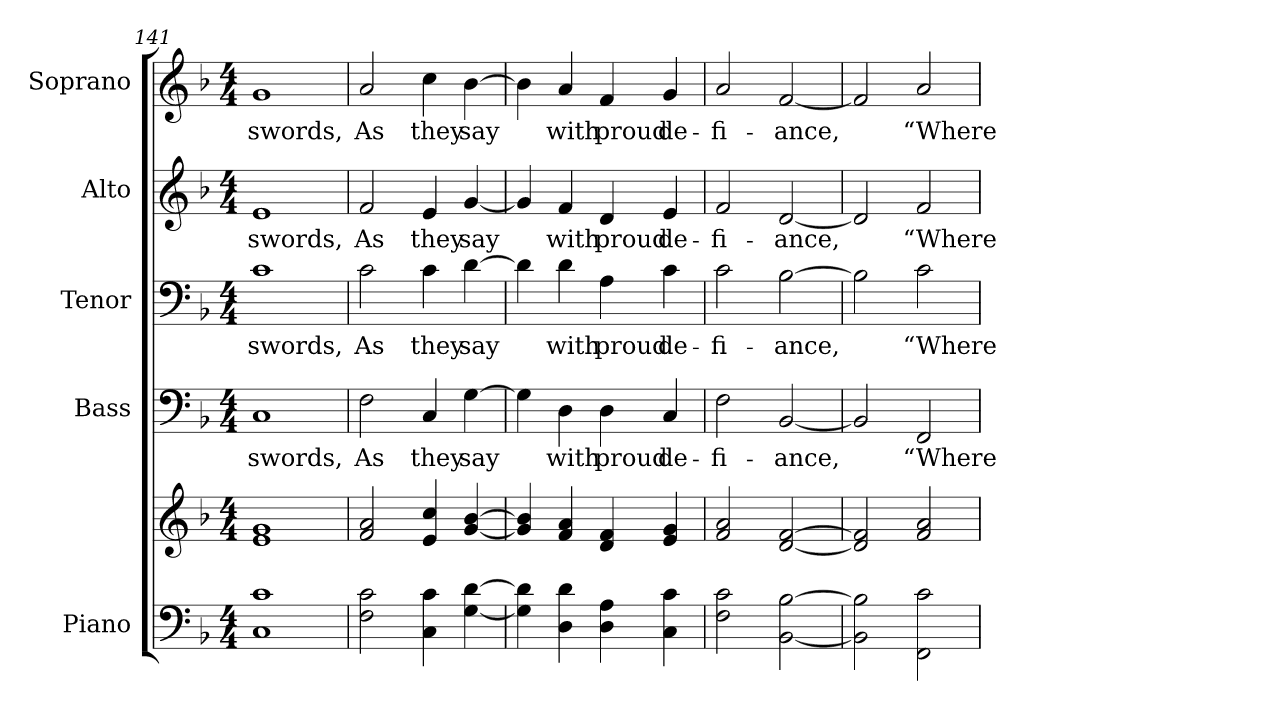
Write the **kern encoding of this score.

**kern	**kern	**kern	**text	**kern	**text	**kern	**text	**kern	**text
*part5	*part5	*part4	*part4	*part3	*part3	*part2	*part2	*part1	*part1
*staff6	*staff5	*staff4	*staff4	*staff3	*staff3	*staff2	*staff2	*staff1	*staff1
*I"Piano	*	*I"Bass	*	*I"Tenor	*	*I"Alto	*	*I"Soprano	*
*I'Pno.	*	*I'B.	*	*I'T.	*	*I'A.	*	*I'S.	*
*clefF4	*clefG2	*clefF4	*	*clefF4	*	*clefG2	*	*clefG2	*
*k[b-]	*k[b-]	*k[b-]	*	*k[b-]	*	*k[b-]	*	*k[b-]	*
*F:	*F:	*F:	*	*F:	*	*F:	*	*F:	*
*M4/4	*M4/4	*M4/4	*	*M4/4	*	*M4/4	*	*M4/4	*
=141	=141	=141	=141	=141	=141	=141	=141	=141	=141
!	!	!	!LO:LY:b:color=#000000	!	!	!	!	!	!
!	!	!	!	!	!LO:LY:b:color=#000000	!	!	!	!
!	!	!	!	!	!	!	!LO:LY:b:color=#000000	!	!
!	!	!	!	!	!	!	!	!	!LO:LY:b:color=#000000
1Ci 1ci	1ei 1gi	1Ci	swords,	1ci	swords,	1ei	swords,	1gi	swords,
!!LO:PB:g=z
=142	=142	=142	=142	=142	=142	=142	=142	=142	=142
!	!	!	!LO:LY:b:color=#000000	!	!	!	!	!	!
!	!	!	!	!	!LO:LY:b:color=#000000	!	!	!	!
!	!	!	!	!	!	!	!LO:LY:b:color=#000000	!	!
!	!	!	!	!	!	!	!	!	!LO:LY:b:color=#000000
2Fi\ 2ci	2fi/ 2ai	2Fi\	As	2ci\	As	2fi/	As	2ai/	As
!	!	!	!LO:LY:b:color=#000000	!	!	!	!	!	!
!	!	!	!	!	!LO:LY:b:color=#000000	!	!	!	!
!	!	!	!	!	!	!	!LO:LY:b:color=#000000	!	!
!	!	!	!	!	!	!	!	!	!LO:LY:b:color=#000000
4Ci\ 4ci	4ei/ 4cci	4Ci/	they	4ci\	they	4ei/	they	4cci\	they
!	!	!	!LO:LY:b:color=#000000	!	!	!	!	!	!
!	!	!	!	!	!LO:LY:b:color=#000000	!	!	!	!
!	!	!	!	!	!	!	!LO:LY:b:color=#000000	!	!
!	!	!	!	!	!	!	!	!	!LO:LY:b:color=#000000
[<4Gi\ [>4di	[<4gi/ [>4b-i	[>4Gi\	say	[>4di\	say	[<4gi/	say	[>4b-i\	say
=143	=143	=143	=143	=143	=143	=143	=143	=143	=143
4Gi\] 4di]	4gi/] 4b-i]	4Gi\]	.	4di\]	.	4gi/]	.	4b-i\]	.
!	!	!	!LO:LY:b:color=#000000	!	!	!	!	!	!
!	!	!	!	!	!LO:LY:b:color=#000000	!	!	!	!
!	!	!	!	!	!	!	!LO:LY:b:color=#000000	!	!
!	!	!	!	!	!	!	!	!	!LO:LY:b:color=#000000
4Di\ 4di	4fi/ 4ai	4Di\	with	4di\	with	4fi/	with	4ai/	with
!	!	!	!LO:LY:b:color=#000000	!	!	!	!	!	!
!	!	!	!	!	!LO:LY:b:color=#000000	!	!	!	!
!	!	!	!	!	!	!	!LO:LY:b:color=#000000	!	!
!	!	!	!	!	!	!	!	!	!LO:LY:b:color=#000000
4Di\ 4Ai	4di/ 4fi	4Di\	proud	4Ai\	proud	4di/	proud	4fi/	proud
!	!	!	!LO:LY:b:color=#000000	!	!	!	!	!	!
!	!	!	!	!	!LO:LY:b:color=#000000	!	!	!	!
!	!	!	!	!	!	!	!LO:LY:b:color=#000000	!	!
!	!	!	!	!	!	!	!	!	!LO:LY:b:color=#000000
4Ci\ 4ci	4ei/ 4gi	4Ci/	de-	4ci\	de-	4ei/	de-	4gi/	de-
!!LO:PB:g=z
=144	=144	=144	=144	=144	=144	=144	=144	=144	=144
!	!	!	!LO:LY:b:color=#000000	!	!	!	!	!	!
!	!	!	!	!	!LO:LY:b:color=#000000	!	!	!	!
!	!	!	!	!	!	!	!LO:LY:b:color=#000000	!	!
!	!	!	!	!	!	!	!	!	!LO:LY:b:color=#000000
2Fi\ 2ci	2fi/ 2ai	2Fi\	-fi-	2ci\	-fi-	2fi/	-fi-	2ai/	-fi-
!	!	!	!LO:LY:b:color=#000000	!	!	!	!	!	!
!	!	!	!	!	!LO:LY:b:color=#000000	!	!	!	!
!	!	!	!	!	!	!	!LO:LY:b:color=#000000	!	!
!	!	!	!	!	!	!	!	!	!LO:LY:b:color=#000000
[<2BB-i\ [>2B-i	[<2di/ [>2fi	[<2BB-i/	-ance,	[>2B-i\	-ance,	[<2di/	-ance,	[<2fi/	-ance,
=145	=145	=145	=145	=145	=145	=145	=145	=145	=145
2BB-i\] 2B-i]	2di/] 2fi]	2BB-i/]	.	2B-i\]	.	2di/]	.	2fi/]	.
!	!	!	!LO:LY:b:color=#000000	!	!	!	!	!	!
!	!	!	!	!	!LO:LY:b:color=#000000	!	!	!	!
!	!	!	!	!	!	!	!LO:LY:b:color=#000000	!	!
!	!	!	!	!	!	!	!	!	!LO:LY:b:color=#000000
2FFi\ 2ci	2fi/ 2ai	2FFi/	“Where	2ci\	“Where	2fi/	“Where	2ai/	“Where
=	=	=	=	=	=	=	=	=	=
*-	*-	*-	*-	*-	*-	*-	*-	*-	*-
